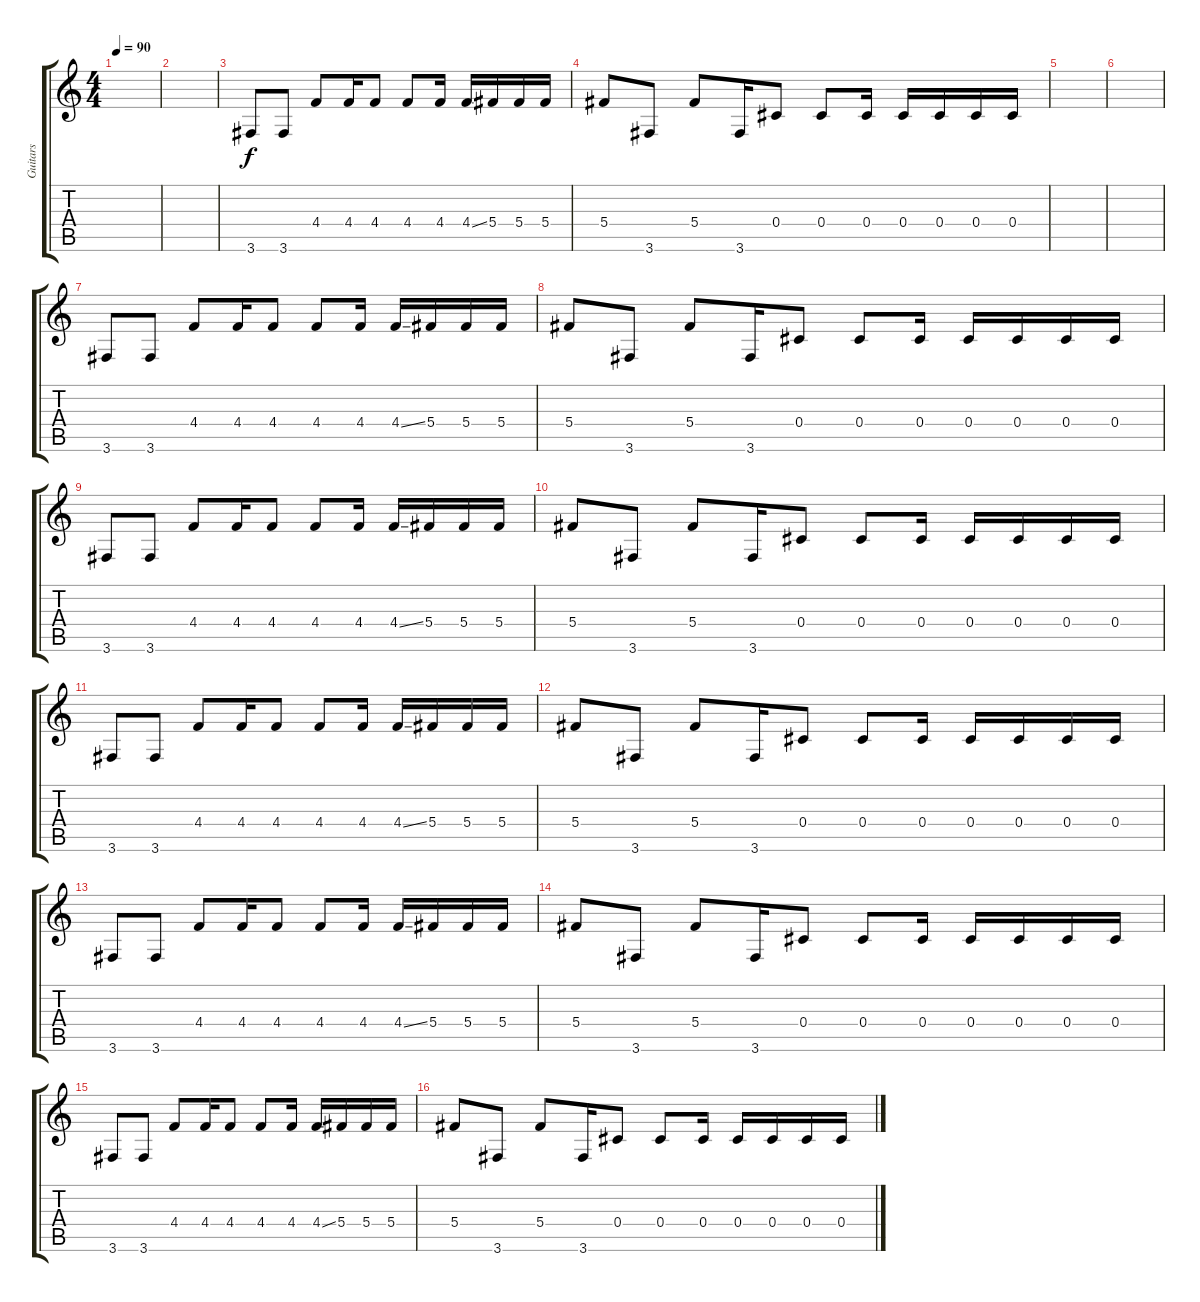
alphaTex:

\track ("Guitars" "Guitars") {instrument distortionguitar}
\staff {score tabs}
\tuning (Eb4 Bb3 Gb3 Db3 Ab2 Eb2) {hide}
\ts (4 4)
\tempo 90
\clef g2
\ks c
|
|
3.6.8 3.6.8 4.4.8 4.4.16 4.4.8 4.4.8 4.4.16 4.4{ss}.16 5.4.16 5.4.16 5.4.16 |
5.4.8 3.6.8 5.4.8 3.6.16 0.4.8 0.4.8 0.4.16 0.4.16 0.4.16 0.4.16 0.4.16 |
|
|
3.6.8 3.6.8 4.4.8 4.4.16 4.4.8 4.4.8 4.4.16 4.4{ss}.16 5.4.16 5.4.16 5.4.16 |
5.4.8 3.6.8 5.4.8 3.6.16 0.4.8 0.4.8 0.4.16 0.4.16 0.4.16 0.4.16 0.4.16 |
3.6.8 3.6.8 4.4.8 4.4.16 4.4.8 4.4.8 4.4.16 4.4{ss}.16 5.4.16 5.4.16 5.4.16 |
5.4.8 3.6.8 5.4.8 3.6.16 0.4.8 0.4.8 0.4.16 0.4.16 0.4.16 0.4.16 0.4.16 |
3.6.8 3.6.8 4.4.8 4.4.16 4.4.8 4.4.8 4.4.16 4.4{ss}.16 5.4.16 5.4.16 5.4.16 |
5.4.8 3.6.8 5.4.8 3.6.16 0.4.8 0.4.8 0.4.16 0.4.16 0.4.16 0.4.16 0.4.16 |
3.6.8 3.6.8 4.4.8 4.4.16 4.4.8 4.4.8 4.4.16 4.4{ss}.16 5.4.16 5.4.16 5.4.16 |
5.4.8 3.6.8 5.4.8 3.6.16 0.4.8 0.4.8 0.4.16 0.4.16 0.4.16 0.4.16 0.4.16 |
3.6.8 3.6.8 4.4.8 4.4.16 4.4.8 4.4.8 4.4.16 4.4{ss}.16 5.4.16 5.4.16 5.4.16 |
5.4.8 3.6.8 5.4.8 3.6.16 0.4.8 0.4.8 0.4.16 0.4.16 0.4.16 0.4.16 0.4.16
